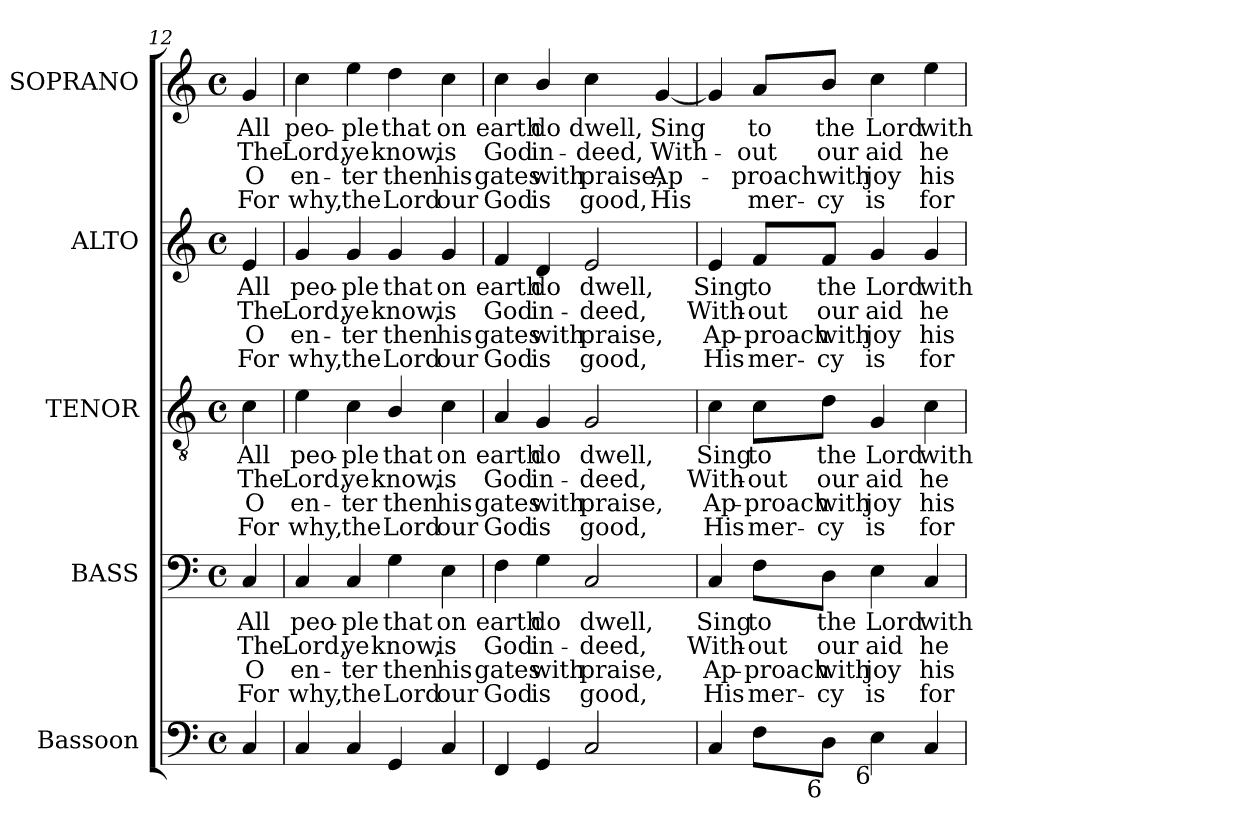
**kern	**kern	**text	**text	**text	**text	**kern	**text	**text	**text	**text	**kern	**text	**text	**text	**text	**kern	**text	**text	**text	**text
*part5	*part4	*part4	*part4	*part4	*part4	*part3	*part3	*part3	*part3	*part3	*part2	*part2	*part2	*part2	*part2	*part1	*part1	*part1	*part1	*part1
*staff5	*staff4	*staff4	*staff4	*staff4	*staff4	*staff3	*staff3	*staff3	*staff3	*staff3	*staff2	*staff2	*staff2	*staff2	*staff2	*staff1	*staff1	*staff1	*staff1	*staff1
*I"Bassoon	*I"BASS	*	*	*	*	*I"TENOR	*	*	*	*	*I"ALTO	*	*	*	*	*I"SOPRANO	*	*	*	*
*I'Bsn.	*I'B.	*	*	*	*	*I'T.	*	*	*	*	*I'A.	*	*	*	*	*I'S.	*	*	*	*
!!LO:LB:g=z
*clefF4	*clefF4	*	*	*	*	*clefGv2	*	*	*	*	*clefG2	*	*	*	*	*clefG2	*	*	*	*
*	*	*	*	*	*	*ITrd7c12	*	*	*	*	*	*	*	*	*	*	*	*	*	*
*k[]	*k[]	*	*	*	*	*k[]	*	*	*	*	*k[]	*	*	*	*	*k[]	*	*	*	*
*C:	*C:	*	*	*	*	*C:	*	*	*	*	*C:	*	*	*	*	*C:	*	*	*	*
*M4/4	*M4/4	*	*	*	*	*M4/4	*	*	*	*	*M4/4	*	*	*	*	*M4/4	*	*	*	*
*met(c)	*met(c)	*	*	*	*	*met(c)	*	*	*	*	*met(c)	*	*	*	*	*met(c)	*	*	*	*
=12	=12	=12	=12	=12	=12	=12	=12	=12	=12	=12	=12	=12	=12	=12	=12	=12	=12	=12	=12	=12
!	!	!LO:LY:b:color=#000000	!LO:LY:b:color=#000000	!LO:LY:b:color=#000000	!LO:LY:b:color=#000000	!	!	!	!	!	!	!	!	!	!	!	!	!	!	!
!	!	!	!	!	!	!	!LO:LY:b:color=#000000	!LO:LY:b:color=#000000	!LO:LY:b:color=#000000	!LO:LY:b:color=#000000	!	!	!	!	!	!	!	!	!	!
!	!	!	!	!	!	!	!	!	!	!	!	!LO:LY:b:color=#000000	!LO:LY:b:color=#000000	!LO:LY:b:color=#000000	!LO:LY:b:color=#000000	!	!	!	!	!
!	!	!	!	!	!	!	!	!	!	!	!	!	!	!	!	!	!LO:LY:b:color=#000000	!LO:LY:b:color=#000000	!LO:LY:b:color=#000000	!LO:LY:b:color=#000000
4Ci/	4Ci/	All	The	O	For	4Ci\	All	The	O	For	4ei/	All	The	O	For	4gi/	All	The	O	For
=13	=13	=13	=13	=13	=13	=13	=13	=13	=13	=13	=13	=13	=13	=13	=13	=13	=13	=13	=13	=13
!	!	!LO:LY:b:color=#000000	!LO:LY:b:color=#000000	!LO:LY:b:color=#000000	!LO:LY:b:color=#000000	!	!	!	!	!	!	!	!	!	!	!	!	!	!	!
!	!	!	!	!	!	!	!LO:LY:b:color=#000000	!LO:LY:b:color=#000000	!LO:LY:b:color=#000000	!LO:LY:b:color=#000000	!	!	!	!	!	!	!	!	!	!
!	!	!	!	!	!	!	!	!	!	!	!	!LO:LY:b:color=#000000	!LO:LY:b:color=#000000	!LO:LY:b:color=#000000	!LO:LY:b:color=#000000	!	!	!	!	!
!	!	!	!	!	!	!	!	!	!	!	!	!	!	!	!	!	!LO:LY:b:color=#000000	!LO:LY:b:color=#000000	!LO:LY:b:color=#000000	!LO:LY:b:color=#000000
4Ci/	4Ci/	peo-	Lord,	en-	-why,	4Ei\	peo-	Lord,	en-	-why,	4gi/	peo-	Lord,	en-	-why,	4cci\	peo-	Lord,	en-	-why,
!	!	!LO:LY:b:color=#000000	!LO:LY:b:color=#000000	!LO:LY:b:color=#000000	!LO:LY:b:color=#000000	!	!	!	!	!	!	!	!	!	!	!	!	!	!	!
!	!	!	!	!	!	!	!LO:LY:b:color=#000000	!LO:LY:b:color=#000000	!LO:LY:b:color=#000000	!LO:LY:b:color=#000000	!	!	!	!	!	!	!	!	!	!
!	!	!	!	!	!	!	!	!	!	!	!	!LO:LY:b:color=#000000	!LO:LY:b:color=#000000	!LO:LY:b:color=#000000	!LO:LY:b:color=#000000	!	!	!	!	!
!	!	!	!	!	!	!	!	!	!	!	!	!	!	!	!	!	!LO:LY:b:color=#000000	!LO:LY:b:color=#000000	!LO:LY:b:color=#000000	!LO:LY:b:color=#000000
4Ci/	4Ci/	-ple	ye	ter	the	4Ci\	-ple	ye	ter	the	4gi/	-ple	ye	ter	the	4eei\	-ple	ye	ter	the
!	!	!LO:LY:b:color=#000000	!LO:LY:b:color=#000000	!LO:LY:b:color=#000000	!LO:LY:b:color=#000000	!	!	!	!	!	!	!	!	!	!	!	!	!	!	!
!	!	!	!	!	!	!	!LO:LY:b:color=#000000	!LO:LY:b:color=#000000	!LO:LY:b:color=#000000	!LO:LY:b:color=#000000	!	!	!	!	!	!	!	!	!	!
!	!	!	!	!	!	!	!	!	!	!	!	!LO:LY:b:color=#000000	!LO:LY:b:color=#000000	!LO:LY:b:color=#000000	!LO:LY:b:color=#000000	!	!	!	!	!
!	!	!	!	!	!	!	!	!	!	!	!	!	!	!	!	!	!LO:LY:b:color=#000000	!LO:LY:b:color=#000000	!LO:LY:b:color=#000000	!LO:LY:b:color=#000000
4GGi/	4Gi\	that	know,	then	Lord	4BBi/	that	know,	then	Lord	4gi/	that	know,	then	Lord	4ddi\	that	know,	then	Lord
!	!	!LO:LY:b:color=#000000	!LO:LY:b:color=#000000	!LO:LY:b:color=#000000	!LO:LY:b:color=#000000	!	!	!	!	!	!	!	!	!	!	!	!	!	!	!
!	!	!	!	!	!	!	!LO:LY:b:color=#000000	!LO:LY:b:color=#000000	!LO:LY:b:color=#000000	!LO:LY:b:color=#000000	!	!	!	!	!	!	!	!	!	!
!	!	!	!	!	!	!	!	!	!	!	!	!LO:LY:b:color=#000000	!LO:LY:b:color=#000000	!LO:LY:b:color=#000000	!LO:LY:b:color=#000000	!	!	!	!	!
!	!	!	!	!	!	!	!	!	!	!	!	!	!	!	!	!	!LO:LY:b:color=#000000	!LO:LY:b:color=#000000	!LO:LY:b:color=#000000	!LO:LY:b:color=#000000
4Ci/	4Ei\	on	is	his	our	4Ci\	on	is	his	our	4gi/	on	is	his	our	4cci\	on	is	his	our
=14	=14	=14	=14	=14	=14	=14	=14	=14	=14	=14	=14	=14	=14	=14	=14	=14	=14	=14	=14	=14
!	!	!LO:LY:b:color=#000000	!LO:LY:b:color=#000000	!LO:LY:b:color=#000000	!LO:LY:b:color=#000000	!	!	!	!	!	!	!	!	!	!	!	!	!	!	!
!	!	!	!	!	!	!	!LO:LY:b:color=#000000	!LO:LY:b:color=#000000	!LO:LY:b:color=#000000	!LO:LY:b:color=#000000	!	!	!	!	!	!	!	!	!	!
!	!	!	!	!	!	!	!	!	!	!	!	!LO:LY:b:color=#000000	!LO:LY:b:color=#000000	!LO:LY:b:color=#000000	!LO:LY:b:color=#000000	!	!	!	!	!
!	!	!	!	!	!	!	!	!	!	!	!	!	!	!	!	!	!LO:LY:b:color=#000000	!LO:LY:b:color=#000000	!LO:LY:b:color=#000000	!LO:LY:b:color=#000000
4FFi/	4Fi\	earth	God	gates	God	4AAi/	earth	God	gates	God	4fi/	earth	God	gates	God	4cci\	earth	God	gates	God
!	!	!LO:LY:b:color=#000000	!LO:LY:b:color=#000000	!LO:LY:b:color=#000000	!LO:LY:b:color=#000000	!	!	!	!	!	!	!	!	!	!	!	!	!	!	!
!	!	!	!	!	!	!	!LO:LY:b:color=#000000	!LO:LY:b:color=#000000	!LO:LY:b:color=#000000	!LO:LY:b:color=#000000	!	!	!	!	!	!	!	!	!	!
!	!	!	!	!	!	!	!	!	!	!	!	!LO:LY:b:color=#000000	!LO:LY:b:color=#000000	!LO:LY:b:color=#000000	!LO:LY:b:color=#000000	!	!	!	!	!
!	!	!	!	!	!	!	!	!	!	!	!	!	!	!	!	!	!LO:LY:b:color=#000000	!LO:LY:b:color=#000000	!LO:LY:b:color=#000000	!LO:LY:b:color=#000000
4GGi/	4Gi\	do	in-	with	is	4GGi/	do	in-	with	is	4di/	do	in-	with	is	4bi/	do	in-	with	is
!	!	!LO:LY:b:color=#000000	!LO:LY:b:color=#000000	!LO:LY:b:color=#000000	!LO:LY:b:color=#000000	!	!	!	!	!	!	!	!	!	!	!	!	!	!	!
!	!	!	!	!	!	!	!LO:LY:b:color=#000000	!LO:LY:b:color=#000000	!LO:LY:b:color=#000000	!LO:LY:b:color=#000000	!	!	!	!	!	!	!	!	!	!
!	!	!	!	!	!	!	!	!	!	!	!	!LO:LY:b:color=#000000	!LO:LY:b:color=#000000	!LO:LY:b:color=#000000	!LO:LY:b:color=#000000	!	!	!	!	!
!	!	!	!	!	!	!	!	!	!	!	!	!	!	!	!	!	!LO:LY:b:color=#000000	!LO:LY:b:color=#000000	!LO:LY:b:color=#000000	!LO:LY:b:color=#000000
2Ci/	2Ci/	dwell,	-deed,	praise,	good,	2GGi/	dwell,	-deed,	praise,	good,	2ei/	dwell,	-deed,	praise,	good,	4cci\	dwell,	-deed,	praise,	good,
!	!	!	!	!	!	!	!	!	!	!	!	!	!	!	!	!	!LO:LY:b:color=#000000	!LO:LY:b:color=#000000	!LO:LY:b:color=#000000	!LO:LY:b:color=#000000
.	.	.	.	.	.	.	.	.	.	.	.	.	.	.	.	[4gi/	Sing	With-	Ap-	-His
=15	=15	=15	=15	=15	=15	=15	=15	=15	=15	=15	=15	=15	=15	=15	=15	=15	=15	=15	=15	=15
!	!	!LO:LY:b:color=#000000	!LO:LY:b:color=#000000	!LO:LY:b:color=#000000	!LO:LY:b:color=#000000	!	!	!	!	!	!	!	!	!	!	!	!	!	!	!
!	!	!	!	!	!	!	!LO:LY:b:color=#000000	!LO:LY:b:color=#000000	!LO:LY:b:color=#000000	!LO:LY:b:color=#000000	!	!	!	!	!	!	!	!	!	!
!	!	!	!	!	!	!	!	!	!	!	!	!LO:LY:b:color=#000000	!LO:LY:b:color=#000000	!LO:LY:b:color=#000000	!LO:LY:b:color=#000000	!	!	!	!	!
4Ci/	4Ci/	Sing	With-	Ap-	-His	4Ci\	Sing	With-	Ap-	-His	4ei/	Sing	With-	Ap-	-His	4gi/]	.	.	.	.
!	!	!LO:LY:b:color=#000000	!LO:LY:b:color=#000000	!LO:LY:b:color=#000000	!LO:LY:b:color=#000000	!	!	!	!	!	!	!	!	!	!	!	!	!	!	!
!	!	!	!	!	!	!	!LO:LY:b:color=#000000	!LO:LY:b:color=#000000	!LO:LY:b:color=#000000	!LO:LY:b:color=#000000	!	!	!	!	!	!	!	!	!	!
!	!	!	!	!	!	!	!	!	!	!	!	!LO:LY:b:color=#000000	!LO:LY:b:color=#000000	!LO:LY:b:color=#000000	!LO:LY:b:color=#000000	!	!	!	!	!
!	!	!	!	!	!	!	!	!	!	!	!	!	!	!	!	!	!LO:LY:b:color=#000000	!LO:LY:b:color=#000000	!LO:LY:b:color=#000000	!LO:LY:b:color=#000000
8Fi\L	8Fi\L	to	-out	proach	mer-	8Ci\L	to	-out	proach	mer-	8fi/L	to	-out	proach	mer-	8ai/L	to	-out	proach	mer-
!	!	!LO:LY:b:color=#000000	!LO:LY:b:color=#000000	!LO:LY:b:color=#000000	!LO:LY:b:color=#000000	!	!	!	!	!	!	!	!	!	!	!	!	!	!	!
!	!	!	!	!	!	!	!LO:LY:b:color=#000000	!LO:LY:b:color=#000000	!LO:LY:b:color=#000000	!LO:LY:b:color=#000000	!	!	!	!	!	!	!	!	!	!
!	!	!	!	!	!	!	!	!	!	!	!	!LO:LY:b:color=#000000	!LO:LY:b:color=#000000	!LO:LY:b:color=#000000	!LO:LY:b:color=#000000	!	!	!	!	!
!LO:TX:b:rj:t=6	!	!	!	!	!	!	!	!	!	!	!	!	!	!	!	!	!	!	!	!
!	!	!	!	!	!	!	!	!	!	!	!	!	!	!	!	!	!LO:LY:b:color=#000000	!LO:LY:b:color=#000000	!LO:LY:b:color=#000000	!LO:LY:b:color=#000000
8Di\J	8Di\J	the	our	-with	cy	8Di\J	the	our	-with	cy	8fi/J	the	our	-with	cy	8bi/J	the	our	-with	cy
!	!	!LO:LY:b:color=#000000	!LO:LY:b:color=#000000	!LO:LY:b:color=#000000	!LO:LY:b:color=#000000	!	!	!	!	!	!	!	!	!	!	!	!	!	!	!
!	!	!	!	!	!	!	!LO:LY:b:color=#000000	!LO:LY:b:color=#000000	!LO:LY:b:color=#000000	!LO:LY:b:color=#000000	!	!	!	!	!	!	!	!	!	!
!	!	!	!	!	!	!	!	!	!	!	!	!LO:LY:b:color=#000000	!LO:LY:b:color=#000000	!LO:LY:b:color=#000000	!LO:LY:b:color=#000000	!	!	!	!	!
!LO:TX:b:rj:t=6	!	!	!	!	!	!	!	!	!	!	!	!	!	!	!	!	!	!	!	!
!	!	!	!	!	!	!	!	!	!	!	!	!	!	!	!	!	!LO:LY:b:color=#000000	!LO:LY:b:color=#000000	!LO:LY:b:color=#000000	!LO:LY:b:color=#000000
4Ei\	4Ei\	Lord	aid	joy	is	4GGi/	Lord	aid	joy	is	4gi/	Lord	aid	joy	is	4cci\	Lord	aid	joy	is
!	!	!LO:LY:b:color=#000000	!LO:LY:b:color=#000000	!LO:LY:b:color=#000000	!LO:LY:b:color=#000000	!	!	!	!	!	!	!	!	!	!	!	!	!	!	!
!	!	!	!	!	!	!	!LO:LY:b:color=#000000	!LO:LY:b:color=#000000	!LO:LY:b:color=#000000	!LO:LY:b:color=#000000	!	!	!	!	!	!	!	!	!	!
!	!	!	!	!	!	!	!	!	!	!	!	!LO:LY:b:color=#000000	!LO:LY:b:color=#000000	!LO:LY:b:color=#000000	!LO:LY:b:color=#000000	!	!	!	!	!
!	!	!	!	!	!	!	!	!	!	!	!	!	!	!	!	!	!LO:LY:b:color=#000000	!LO:LY:b:color=#000000	!LO:LY:b:color=#000000	!LO:LY:b:color=#000000
4Ci/	4Ci/	with	he	his	for	4Ci\	with	he	his	for	4gi/	with	he	his	for	4eei\	with	he	his	for
=	=	=	=	=	=	=	=	=	=	=	=	=	=	=	=	=	=	=	=	=
*-	*-	*-	*-	*-	*-	*-	*-	*-	*-	*-	*-	*-	*-	*-	*-	*-	*-	*-	*-	*-
